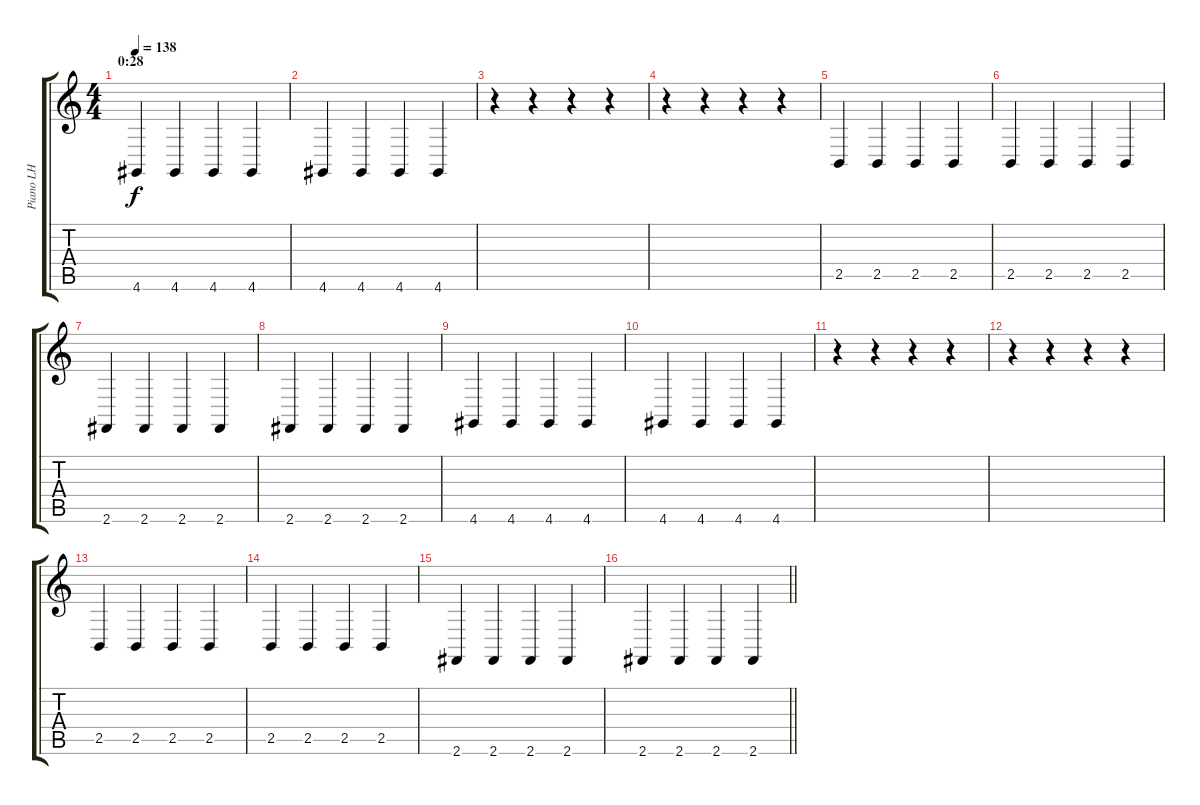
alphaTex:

\track ("Piano LH" "Piano LH") {instrument acousticgrandpiano}
\staff {score tabs}
\tuning (E4 B3 G3 D3 A2 E2) {hide}
\ts (4 4)
\section ("" "0:28")
\tempo 138
\clef g2
\ks c
4.6.4{dy f} 4.6.4 4.6.4 4.6.4 |
4.6.4 4.6.4 4.6.4 4.6.4 |
r.4 r.4 r.4 r.4 |
r.4 r.4 r.4 r.4 |
2.5.4 2.5.4 2.5.4 2.5.4 |
2.5.4 2.5.4 2.5.4 2.5.4 |
2.6.4 2.6.4 2.6.4 2.6.4 |
2.6.4 2.6.4 2.6.4 2.6.4 |
4.6.4 4.6.4 4.6.4 4.6.4 |
4.6.4 4.6.4 4.6.4 4.6.4 |
r.4 r.4 r.4 r.4 |
r.4 r.4 r.4 r.4 |
2.5.4 2.5.4 2.5.4 2.5.4 |
2.5.4 2.5.4 2.5.4 2.5.4 |
2.6.4 2.6.4 2.6.4 2.6.4 |
\barLineRight lightlight
2.6.4 2.6.4 2.6.4 2.6.4
